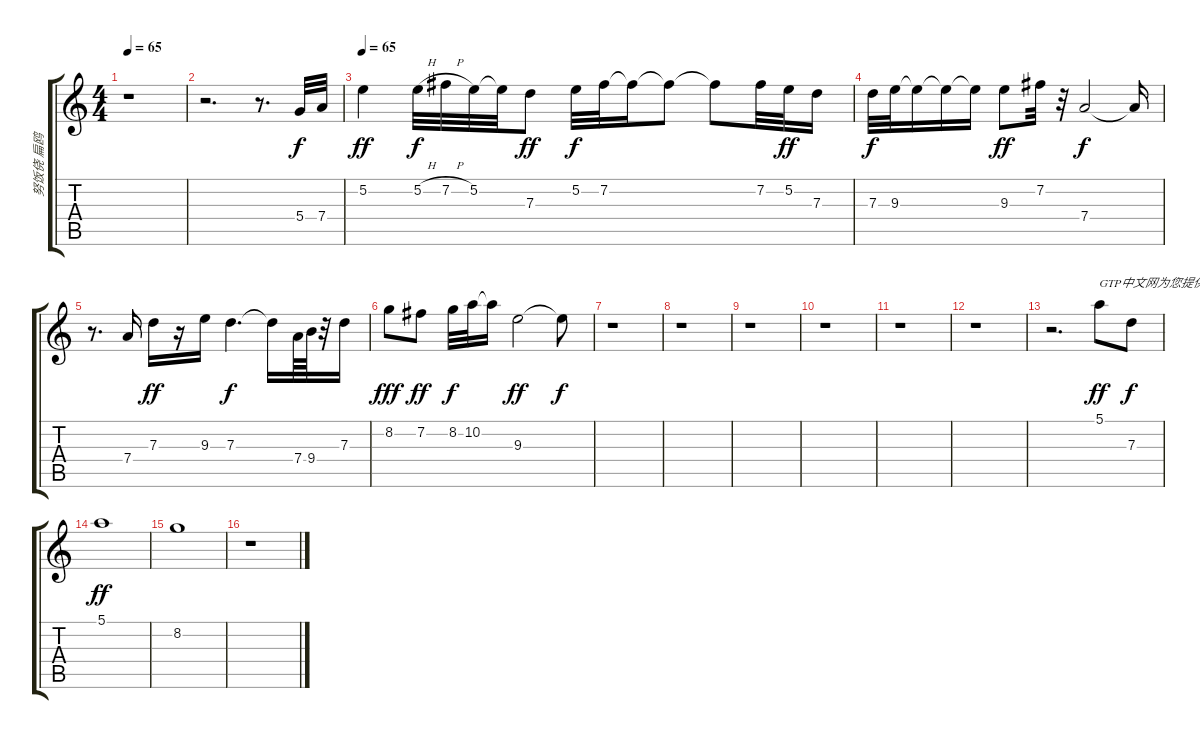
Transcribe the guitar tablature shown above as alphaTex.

\track ("努饭侥 扁鸥" "努饭侥 扁鸥") {instrument acousticguitarnylon}
\staff {score tabs}
\tuning (E4 B3 G3 D3 A2 E2) {hide}
\ts (4 4)
\tempo 65
\clef g2
\ks c
r.1{dy f instrument acousticguitarnylon} |
r.2{d} r.8{d} 5.4.32 7.4.32 |
\tempo 65
5.2.4{dy ff} 5.2{h}.32{dy f} 7.2{h}.32 5.2.32 5.2{t}.32 7.3.8{dy ff} 5.2.32{dy f} 7.2.32 7.2{t}.16 7.2{t}.8 7.2{t}.8 7.2.32 5.2.32{dy ff} 7.3.16 |
7.3.32{dy f} 9.3.32 9.3{t}.16 9.3{t}.16 9.3{t}.16 9.3.8{dy ff} 7.2.32 r.32 7.4.2{dy f} 7.4{t}.16 |
r.8{d} 7.4.16 7.3.16{dy ff} r.16 9.3.16 7.3.4{d dy f} 7.3{t}.16 7.4.64 9.4.64 r.32 7.3.16 |
8.2.8{dy fff} 7.2.8{dy ff} 8.2.32{dy f} 10.2.32 10.2{t}.16 9.3.2{dy ff} 9.3{t}.8{dy f} |
r.1 |
r.1 |
r.1 |
r.1 |
r.1 |
r.1 |
r.2{d} 5.1.8{txt "GTP中文网为您提供" dy ff} 7.3.8{dy f} |
5.1.1{dy ff} |
8.2.1 |
r.1
